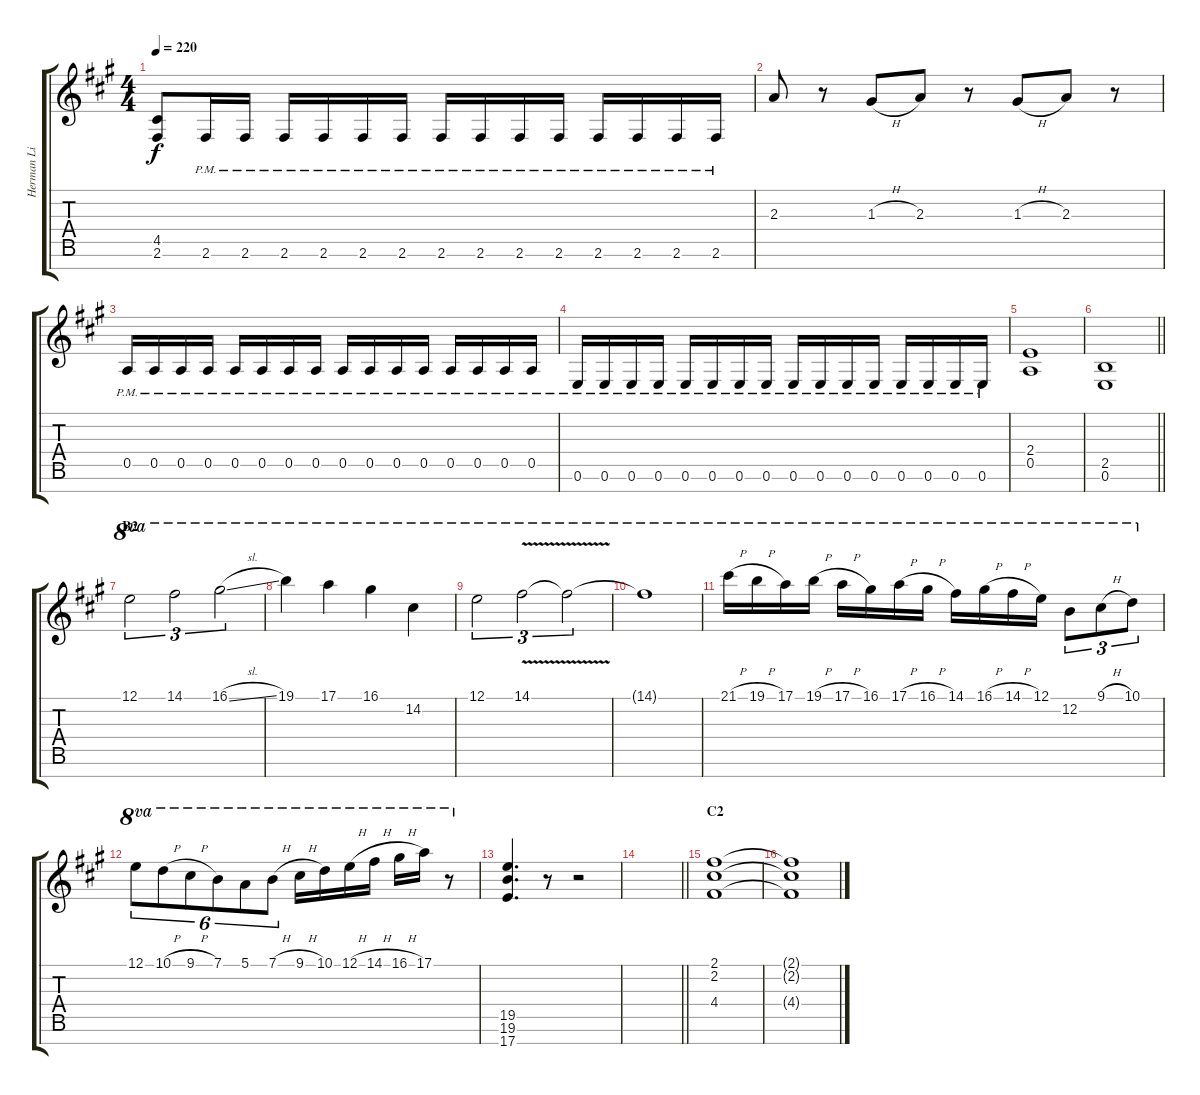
\track ("Herman Li I" "Herman Li ") {instrument overdrivenguitar}
\staff {score tabs}
\tuning (E4 B3 G3 D3 A2 E2 B1) {hide}
\ts (4 4)
\tempo 220
\clef g2
\ks a
(4.5 2.6).8{dy f} 2.6{pm}.16 2.6{pm}.16 2.6{pm}.16 2.6{pm}.16 2.6{pm}.16 2.6{pm}.16 2.6{pm}.16 2.6{pm}.16 2.6{pm}.16 2.6{pm}.16 2.6{pm}.16 2.6{pm}.16 2.6{pm}.16 2.6{pm}.16 |
2.3.8 r.8 1.3{h}.8 2.3.8 r.8 1.3{h}.8{beam merge} 2.3.8 r.8 |
0.5{pm}.16 0.5{pm}.16 0.5{pm}.16 0.5{pm}.16 0.5{pm}.16 0.5{pm}.16 0.5{pm}.16 0.5{pm}.16 0.5{pm}.16 0.5{pm}.16 0.5{pm}.16 0.5{pm}.16 0.5{pm}.16 0.5{pm}.16 0.5{pm}.16 0.5{pm}.16 |
0.6{pm}.16 0.6{pm}.16 0.6{pm}.16 0.6{pm}.16 0.6{pm}.16 0.6{pm}.16 0.6{pm}.16 0.6{pm}.16 0.6{pm}.16 0.6{pm}.16 0.6{pm}.16 0.6{pm}.16 0.6{pm}.16 0.6{pm}.16 0.6{pm}.16 0.6{pm}.16 |
(2.4 0.5).1 |
\barLineRight lightlight
(2.5 0.6).1 |
\section ("" "B2")
12.1.2{tu (3 2) ot 8va volume 15} 14.1.2{tu (3 2) ot 8va} 16.1{sl}.2{tu (3 2) ot 8va} |
19.1.4{ot 8va} 17.1.4{ot 8va} 16.1.4{ot 8va} 14.2.4{ot 8va} |
12.1.2{tu (3 2) ot 8va} 14.1{v}.2{tu (3 2) ot 8va} 14.1{t}.2{tu (3 2) ot 8va} |
14.1{t}.1{ot 8va} |
21.1{h}.16{ot 8va} 19.1{h}.16{ot 8va} 17.1.16{ot 8va} 19.1{h}.16{ot 8va} 17.1{h}.16{ot 8va} 16.1.16{ot 8va} 17.1{h}.16{ot 8va} 16.1{h}.16{ot 8va} 14.1.16{ot 8va} 16.1{h}.16{ot 8va} 14.1{h}.16{ot 8va} 12.1.16{ot 8va} 12.2.8{tu (3 2) ot 8va} 9.1{h}.8{tu (3 2) ot 8va} 10.1.8{tu (3 2) ot 8va} |
12.1.8{tu (6 4) ot 8va} 10.1{h}.8{tu (6 4) ot 8va} 9.1{h}.8{tu (6 4) ot 8va} 7.1.8{tu (6 4) ot 8va} 5.1.8{tu (6 4) ot 8va} 7.1{h}.8{tu (6 4) ot 8va} 9.1{h}.16{ot 8va} 10.1.16{ot 8va} 12.1{h}.16{ot 8va} 14.1{h}.16{ot 8va} 16.1{h}.16{ot 8va} 17.1.16{ot 8va} r.8{ot 8va} |
(19.5 19.6 17.7).4{d volume 13} r.8 r.2 |
\barLineRight lightlight
|
\section ("" "C2")
(2.1 2.2 4.4).1 |
(2.1{t} 2.2{t} 4.4{t}).1
